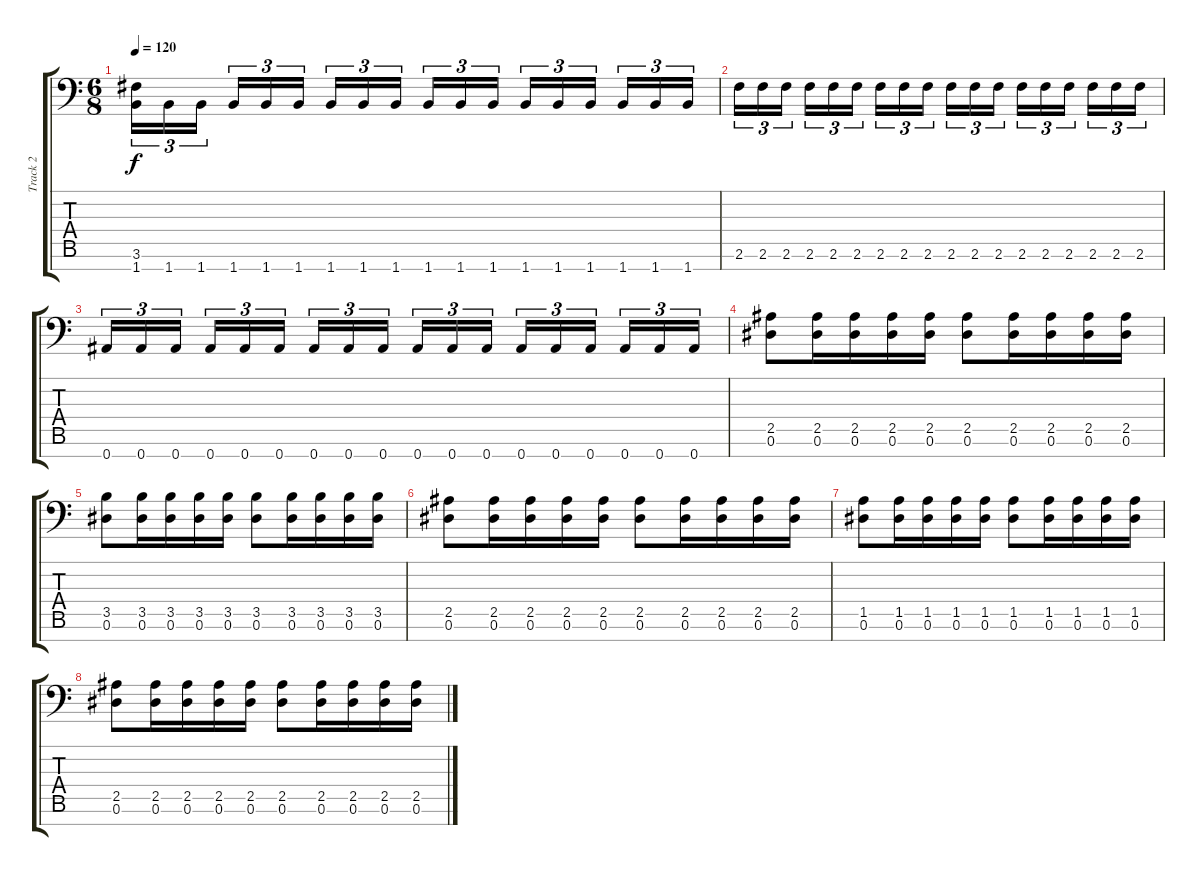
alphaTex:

\track ("Track 2" "Track 2") {instrument distortionguitar}
\staff {score tabs}
\tuning (Eb4 Bb3 Gb3 Db3 Ab2 Eb2 Bb1) {hide}
\ts (6 8)
\tempo 120
\clef f4
\ks c
(3.6 1.7).16{tu (3 2) dy f} 1.7.16{tu (3 2)} 1.7.16{tu (3 2) beam splitsecondary} 1.7.16{tu (3 2)} 1.7.16{tu (3 2)} 1.7.16{tu (3 2) beam splitsecondary} 1.7.16{tu (3 2)} 1.7.16{tu (3 2)} 1.7.16{tu (3 2)} 1.7.16{tu (3 2)} 1.7.16{tu (3 2)} 1.7.16{tu (3 2) beam splitsecondary} 1.7.16{tu (3 2)} 1.7.16{tu (3 2)} 1.7.16{tu (3 2) beam splitsecondary} 1.7.16{tu (3 2)} 1.7.16{tu (3 2)} 1.7.16{tu (3 2)} |
2.6.16{tu (3 2)} 2.6.16{tu (3 2)} 2.6.16{tu (3 2) beam splitsecondary} 2.6.16{tu (3 2)} 2.6.16{tu (3 2)} 2.6.16{tu (3 2) beam splitsecondary} 2.6.16{tu (3 2)} 2.6.16{tu (3 2)} 2.6.16{tu (3 2)} 2.6.16{tu (3 2)} 2.6.16{tu (3 2)} 2.6.16{tu (3 2) beam splitsecondary} 2.6.16{tu (3 2)} 2.6.16{tu (3 2)} 2.6.16{tu (3 2) beam splitsecondary} 2.6.16{tu (3 2)} 2.6.16{tu (3 2)} 2.6.16{tu (3 2)} |
0.7.16{tu (3 2)} 0.7.16{tu (3 2)} 0.7.16{tu (3 2) beam splitsecondary} 0.7.16{tu (3 2)} 0.7.16{tu (3 2)} 0.7.16{tu (3 2) beam splitsecondary} 0.7.16{tu (3 2)} 0.7.16{tu (3 2)} 0.7.16{tu (3 2)} 0.7.16{tu (3 2)} 0.7.16{tu (3 2)} 0.7.16{tu (3 2) beam splitsecondary} 0.7.16{tu (3 2)} 0.7.16{tu (3 2)} 0.7.16{tu (3 2) beam splitsecondary} 0.7.16{tu (3 2)} 0.7.16{tu (3 2)} 0.7.16{tu (3 2)} |
(2.5 0.6).8 (2.5 0.6).16 (2.5 0.6).16 (2.5 0.6).16 (2.5 0.6).16 (2.5 0.6).8 (2.5 0.6).16 (2.5 0.6).16 (2.5 0.6).16 (2.5 0.6).16 |
(3.5 0.6).8 (3.5 0.6).16 (3.5 0.6).16 (3.5 0.6).16 (3.5 0.6).16 (3.5 0.6).8 (3.5 0.6).16 (3.5 0.6).16 (3.5 0.6).16 (3.5 0.6).16 |
(2.5 0.6).8 (2.5 0.6).16 (2.5 0.6).16 (2.5 0.6).16 (2.5 0.6).16 (2.5 0.6).8 (2.5 0.6).16 (2.5 0.6).16 (2.5 0.6).16 (2.5 0.6).16 |
(1.5 0.6).8 (1.5 0.6).16 (1.5 0.6).16 (1.5 0.6).16 (1.5 0.6).16 (1.5 0.6).8 (1.5 0.6).16 (1.5 0.6).16 (1.5 0.6).16 (1.5 0.6).16 |
(2.5 0.6).8 (2.5 0.6).16 (2.5 0.6).16 (2.5 0.6).16 (2.5 0.6).16 (2.5 0.6).8 (2.5 0.6).16 (2.5 0.6).16 (2.5 0.6).16 (2.5 0.6).16
